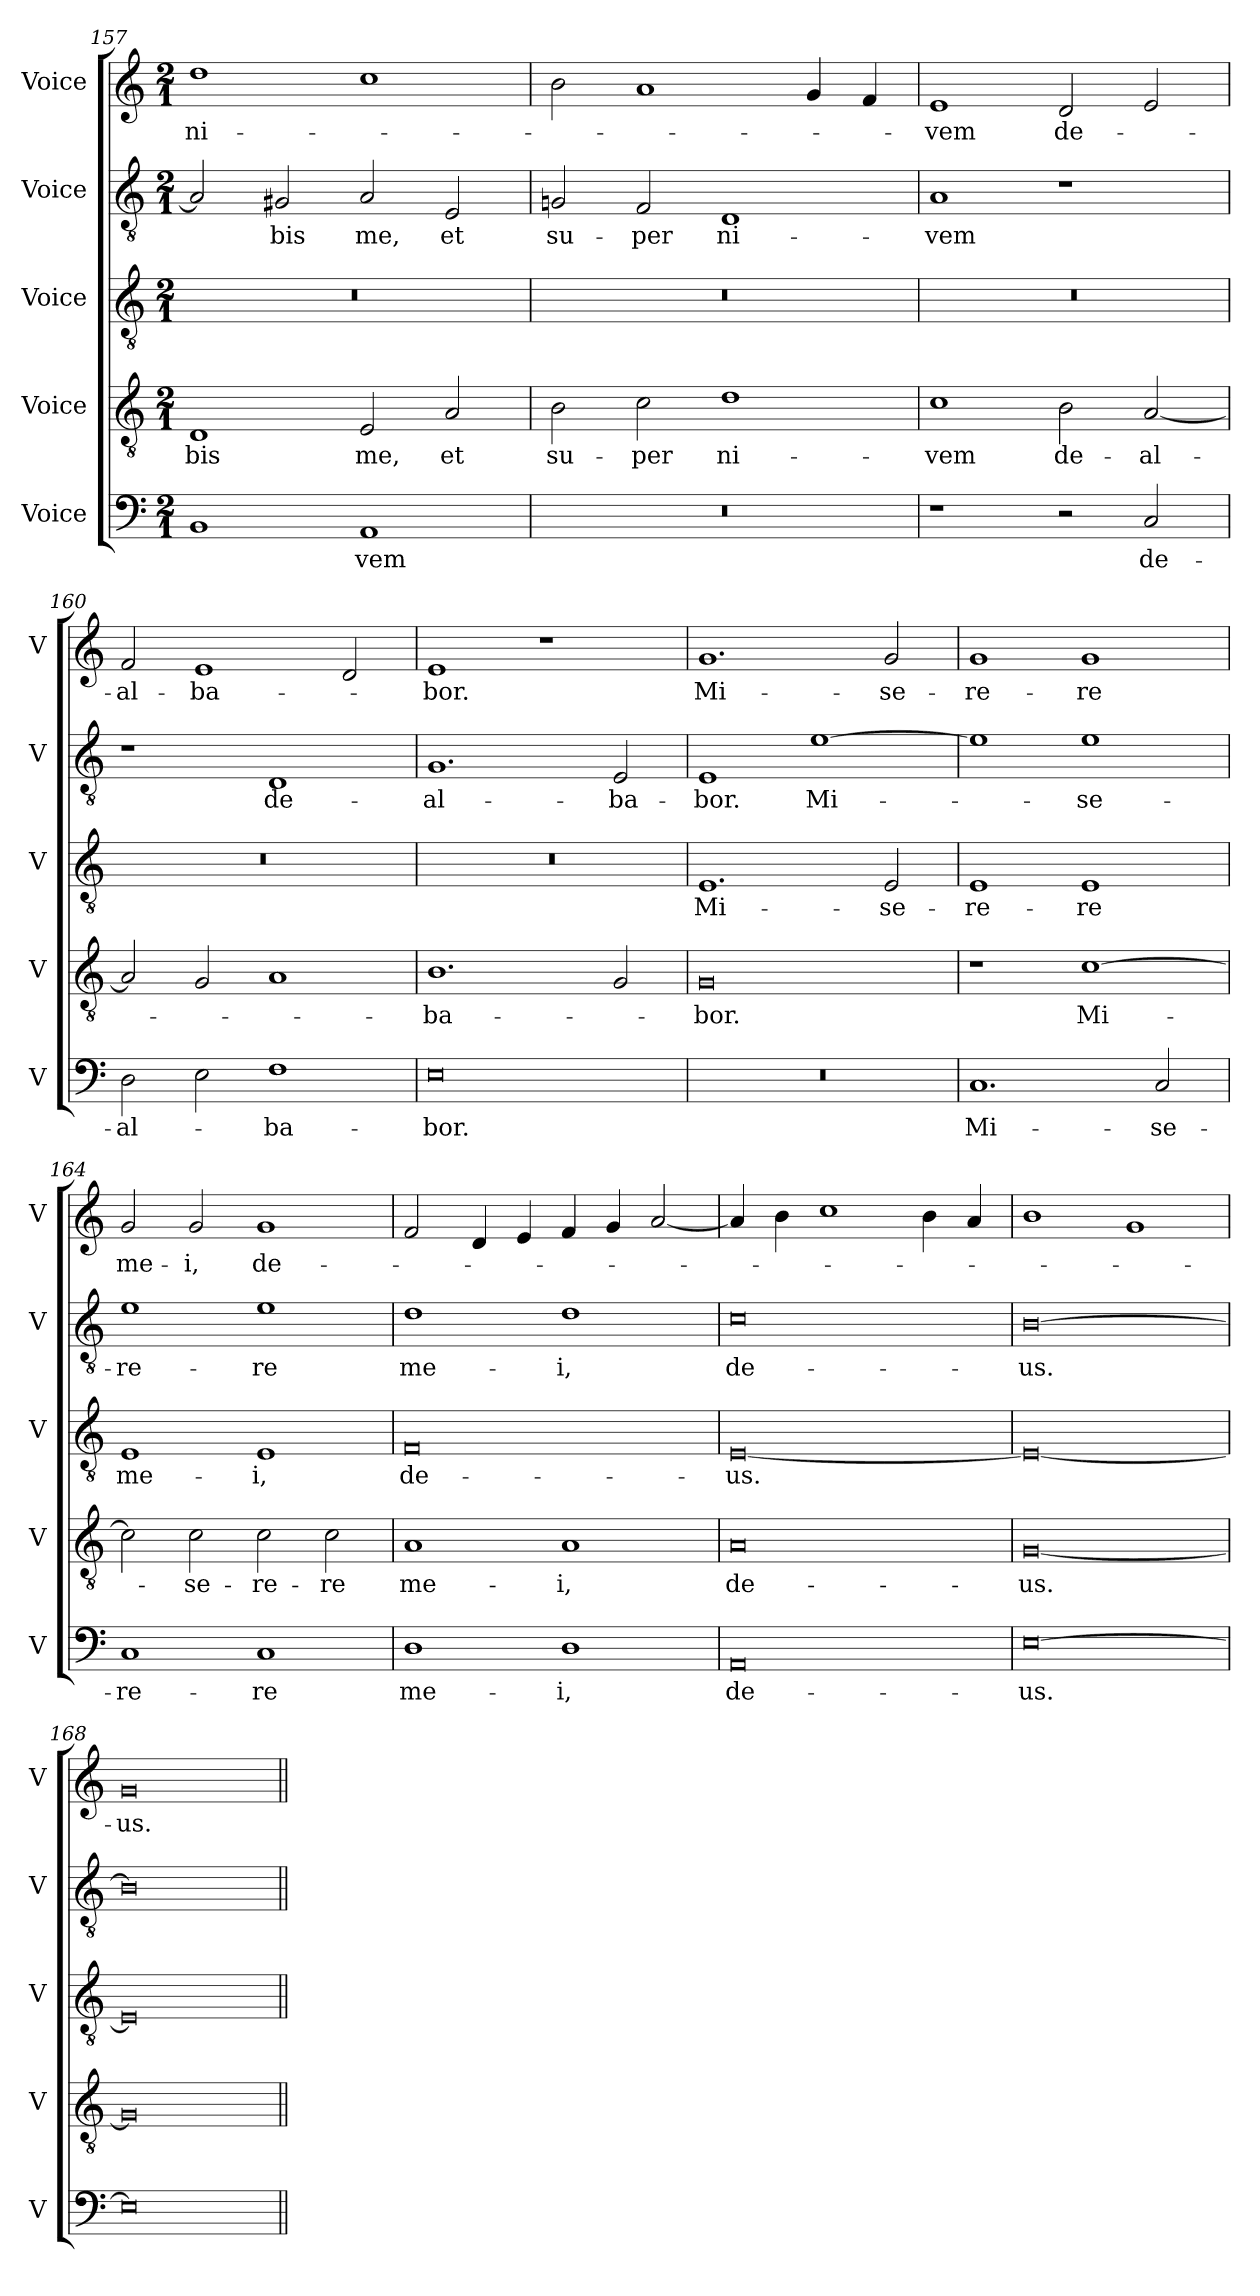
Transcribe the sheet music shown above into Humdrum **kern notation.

**kern	**text	**kern	**text	**kern	**text	**kern	**text	**kern	**text
*part5	*part5	*part4	*part4	*part3	*part3	*part2	*part2	*part1	*part1
*staff5	*staff5	*staff4	*staff4	*staff3	*staff3	*staff2	*staff2	*staff1	*staff1
*I"Voice	*	*I"Voice	*	*I"Voice	*	*I"Voice	*	*I"Voice	*
*I'V	*	*I'V	*	*I'V	*	*I'V	*	*I'V	*
*clefF4	*	*clefGv2	*	*clefGv2	*	*clefGv2	*	*clefG2	*
*k[]	*	*k[]	*	*k[]	*	*k[]	*	*k[]	*
*M2/1	*	*M2/1	*	*M2/1	*	*M2/1	*	*M2/1	*
=157	=157	=157	=157	=157	=157	=157	=157	=157	=157
!	!	!	!LO:LY:b	!	!	!	!	!	!LO:LY:b
1BB	.	1D	-bis	0r	.	2A/]	.	1dd	ni-
!	!	!	!	!	!	!	!LO:LY:b	!	!
.	.	.	.	.	.	2G#X/	-bis	.	.
!	!LO:LY:b	!	!LO:LY:b	!	!	!	!LO:LY:b	!	!
1AA	-vem	2E/	me,	.	.	2A/	me,	1cc	.
!	!	!	!LO:LY:b	!	!	!	!LO:LY:b	!	!
.	.	2A/	et	.	.	2E/	et	.	.
=158	=158	=158	=158	=158	=158	=158	=158	=158	=158
!	!	!	!LO:LY:b	!	!	!	!LO:LY:b	!	!
0r	.	2B\	su-	0r	.	2Gn/	su-	2b\	.
!	!	!	!LO:LY:b	!	!	!	!LO:LY:b	!	!
.	.	2c\	-per	.	.	2F/	-per	1a	.
!	!	!	!LO:LY:b	!	!	!	!LO:LY:b	!	!
.	.	1d	ni-	.	.	1D	ni-	.	.
.	.	.	.	.	.	.	.	4g/	.
.	.	.	.	.	.	.	.	4f/	.
!!LO:LB:g=z
=159	=159	=159	=159	=159	=159	=159	=159	=159	=159
!	!	!	!LO:LY:b	!	!	!	!LO:LY:b	!	!LO:LY:b
1r	.	1c	-vem	0r	.	1A	-vem	1e	-vem
!	!	!	!LO:LY:b	!	!	!	!	!	!LO:LY:b
2r	.	2B\	de-	.	.	1r	.	2d/	de-
!	!LO:LY:b	!	!LO:LY:b	!	!	!	!	!	!
2C/	de-	[2A/	-al-	.	.	.	.	2e/	.
=160	=160	=160	=160	=160	=160	=160	=160	=160	=160
!	!LO:LY:b	!	!	!	!	!	!	!	!LO:LY:b
2D\	-al-	2A/]	.	0r	.	1r	.	2f/	-al-
!	!	!	!	!	!	!	!	!	!LO:LY:b
2E\	.	2G/	.	.	.	.	.	1e	-ba-
!	!LO:LY:b	!	!	!	!	!	!LO:LY:b	!	!
1F	-ba-	1A	.	.	.	1D	de-	.	.
.	.	.	.	.	.	.	.	2d/	.
=161	=161	=161	=161	=161	=161	=161	=161	=161	=161
!	!LO:LY:b	!	!LO:LY:b	!	!	!	!LO:LY:b	!	!LO:LY:b
0E	-bor.	1.B	-ba-	0r	.	1.G	-al-	1e	-bor.
.	.	.	.	.	.	.	.	1r	.
!	!	!	!	!	!	!	!LO:LY:b	!	!
.	.	2G/	.	.	.	2E/	-ba-	.	.
=162	=162	=162	=162	=162	=162	=162	=162	=162	=162
!	!	!	!LO:LY:b	!	!LO:LY:b	!	!LO:LY:b	!	!LO:LY:b
0r	.	0G	-bor.	1.E	Mi-	1E	-bor.	1.g	Mi-
!	!	!	!	!	!	!	!LO:LY:b	!	!
.	.	.	.	.	.	[1e	Mi-	.	.
!	!	!	!	!	!LO:LY:b	!	!	!	!LO:LY:b
.	.	.	.	2E/	-se-	.	.	2g/	-se-
!!LO:PB:g=z
=163	=163	=163	=163	=163	=163	=163	=163	=163	=163
!	!LO:LY:b	!	!	!	!LO:LY:b	!	!	!	!LO:LY:b
1.C	Mi-	1r	.	1E	-re-	1e]	.	1g	-re-
!	!	!	!LO:LY:b	!	!LO:LY:b	!	!LO:LY:b	!	!LO:LY:b
.	.	[1c	Mi-	1E	-re	1e	-se-	1g	-re
!	!LO:LY:b	!	!	!	!	!	!	!	!
2C/	-se-	.	.	.	.	.	.	.	.
=164	=164	=164	=164	=164	=164	=164	=164	=164	=164
!	!LO:LY:b	!	!	!	!LO:LY:b	!	!LO:LY:b	!	!LO:LY:b
1C	-re-	2c\]	.	1E	me-	1e	-re-	2g/	me-
!	!	!	!LO:LY:b	!	!	!	!	!	!LO:LY:b
.	.	2c\	-se-	.	.	.	.	2g/	-i,
!	!LO:LY:b	!	!LO:LY:b	!	!LO:LY:b	!	!LO:LY:b	!	!LO:LY:b
1C	-re	2c\	-re-	1E	-i,	1e	-re	1g	de-
!	!	!	!LO:LY:b	!	!	!	!	!	!
.	.	2c\	-re	.	.	.	.	.	.
=165	=165	=165	=165	=165	=165	=165	=165	=165	=165
!	!LO:LY:b	!	!LO:LY:b	!	!LO:LY:b	!	!LO:LY:b	!	!
1D	me-	1A	me-	0F	de-	1d	me-	2f/	.
.	.	.	.	.	.	.	.	4d/	.
.	.	.	.	.	.	.	.	4e/	.
!	!LO:LY:b	!	!LO:LY:b	!	!	!	!LO:LY:b	!	!
1D	-i,	1A	-i,	.	.	1d	-i,	4f/	.
.	.	.	.	.	.	.	.	4g/	.
.	.	.	.	.	.	.	.	[2a/	.
=166	=166	=166	=166	=166	=166	=166	=166	=166	=166
!	!LO:LY:b	!	!LO:LY:b	!	!LO:LY:b	!	!LO:LY:b	!	!
0AA	de-	0A	de-	[0E	-us.	0c	de-	4a/]	.
.	.	.	.	.	.	.	.	4b\	.
.	.	.	.	.	.	.	.	1cc	.
.	.	.	.	.	.	.	.	4b\	.
.	.	.	.	.	.	.	.	4a/	.
!!LO:LB:g=z
=167	=167	=167	=167	=167	=167	=167	=167	=167	=167
!	!LO:LY:b	!	!LO:LY:b	!	!	!	!LO:LY:b	!	!
[0E	-us.	[0G	-us.	0E_	.	[0B	-us.	1b	.
.	.	.	.	.	.	.	.	1g	.
=168	=168	=168	=168	=168	=168	=168	=168	=168	=168
!	!	!	!	!	!	!	!	!	!LO:LY:b
0E]	.	0G]	.	0E]	.	0B]	.	0g	-us.
=||	=||	=||	=||	=||	=||	=||	=||	=||	=||
*-	*-	*-	*-	*-	*-	*-	*-	*-	*-
